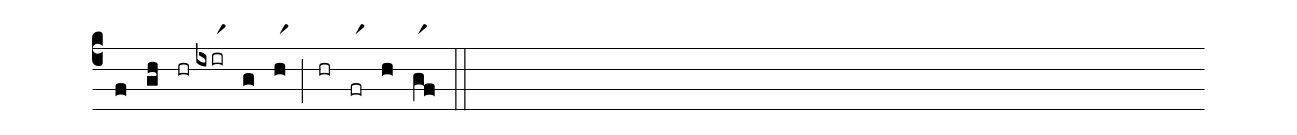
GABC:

annotation: VI;
%%
(c4)(f)(gh)(hr)(ixirr1)(g)(hr1)(;)(hr)(frr1)(h)(gr1f)(::)
